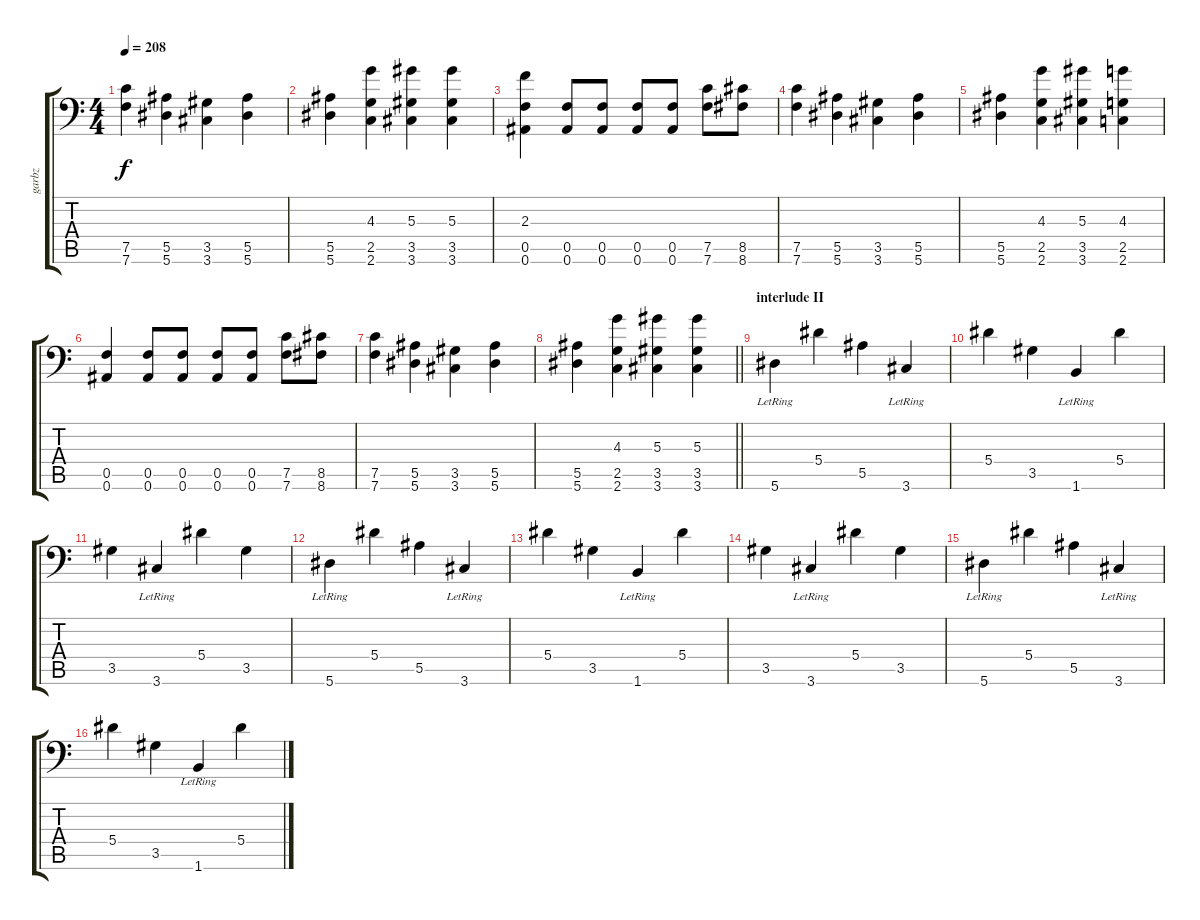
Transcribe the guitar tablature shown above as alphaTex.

\track ("garbz" "garbz") {instrument overdrivenguitar}
\staff {score tabs}
\tuning (C4 G3 Eb3 Bb2 F2 Bb1) {hide}
\ts (4 4)
\tempo 208
\clef f4
\ks c
(7.5 7.6).4{dy f} (5.5 5.6).4 (3.5 3.6).4 (5.5 5.6).4 |
(5.5 5.6).4 (4.3 2.5 2.6).4 (5.3 3.5 3.6).4 (5.3 3.5 3.6).4 |
(2.3 0.5 0.6).4 (0.5 0.6).8 (0.5 0.6).8 (0.5 0.6).8 (0.5 0.6).8 (7.5 7.6).8 (8.5 8.6).8 |
(7.5 7.6).4 (5.5 5.6).4 (3.5 3.6).4 (5.5 5.6).4 |
(5.5 5.6).4 (4.3 2.5 2.6).4 (5.3 3.5 3.6).4 (4.3 2.5 2.6).4 |
(0.5 0.6).4 (0.5 0.6).8 (0.5 0.6).8 (0.5 0.6).8 (0.5 0.6).8 (7.5 7.6).8 (8.5 8.6).8 |
(7.5 7.6).4 (5.5 5.6).4 (3.5 3.6).4 (5.5 5.6).4 |
\barLineRight lightlight
(5.5 5.6).4 (4.3 2.5 2.6).4 (5.3 3.5 3.6).4 (5.3 3.5 3.6).4 |
\section ("" "interlude II")
5.6{lr}.4 5.4.4 5.5.4 3.6{lr}.4 |
5.4.4 3.5.4 1.6{lr}.4 5.4.4 |
3.5.4 3.6{lr}.4 5.4.4 3.5.4 |
5.6{lr}.4 5.4.4 5.5.4 3.6{lr}.4 |
5.4.4 3.5.4 1.6{lr}.4 5.4.4 |
3.5.4 3.6{lr}.4 5.4.4 3.5.4 |
5.6{lr}.4 5.4.4 5.5.4 3.6{lr}.4 |
5.4.4 3.5.4 1.6{lr}.4 5.4.4
